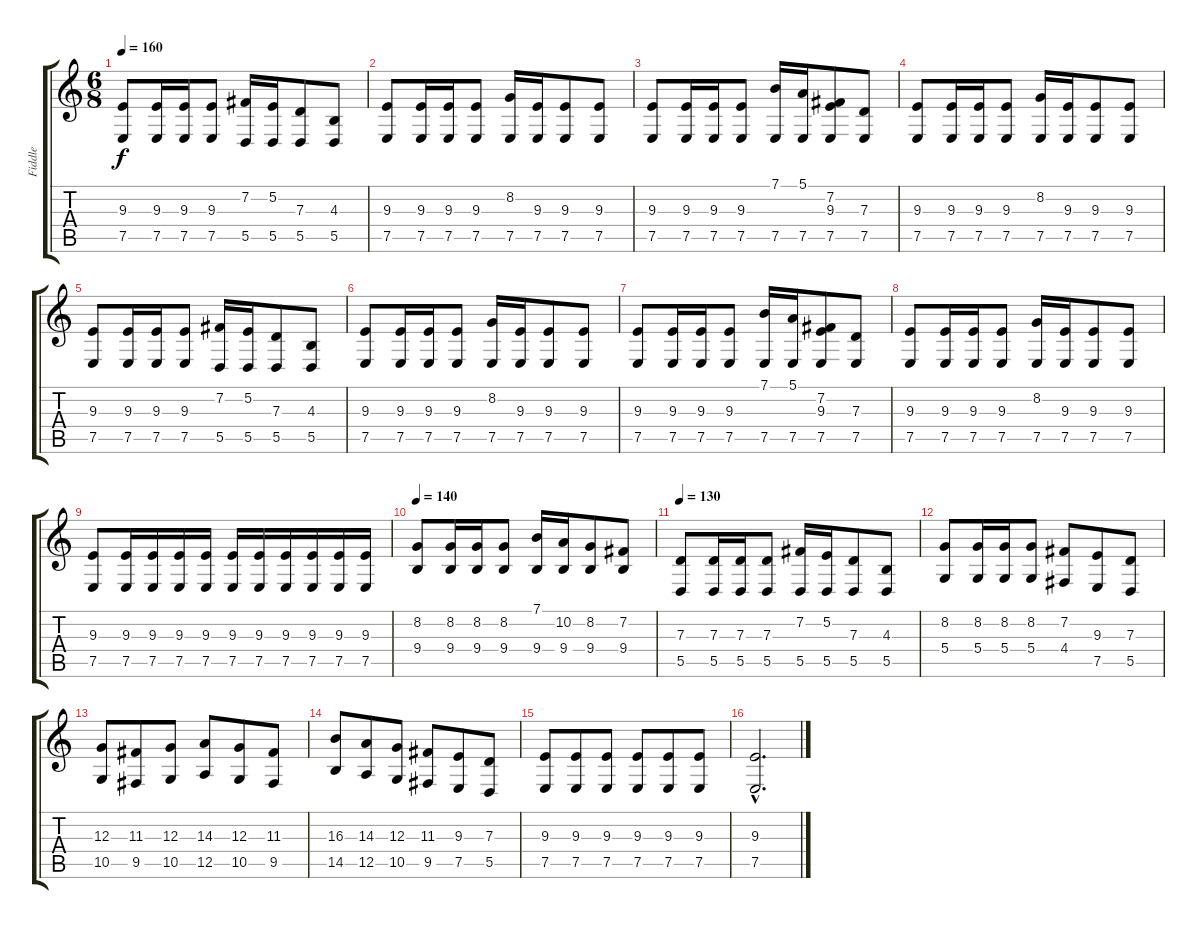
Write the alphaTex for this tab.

\track ("Fiddle" "Fiddle") {instrument fiddle}
\staff {score tabs}
\tuning (E4 B3 G3 D3 A2 E2) {hide}
\ts (6 8)
\tempo 160
\clef g2
\ks c
(9.3 7.5).8{dy f} (9.3 7.5).16 (9.3 7.5).16 (9.3 7.5).8 (7.2 5.5).16 (5.2 5.5).16 (7.3 5.5).8 (4.3 5.5).8 |
(9.3 7.5).8 (9.3 7.5).16 (9.3 7.5).16 (9.3 7.5).8 (8.2 7.5).16 (9.3 7.5).16 (9.3 7.5).8 (9.3 7.5).8 |
(9.3 7.5).8 (9.3 7.5).16 (9.3 7.5).16 (9.3 7.5).8 (7.1 7.5).16 (5.1 7.5).16 (7.2 9.3 7.5).8 (7.3 7.5).8 |
(9.3 7.5).8 (9.3 7.5).16 (9.3 7.5).16 (9.3 7.5).8 (8.2 7.5).16 (9.3 7.5).16 (9.3 7.5).8 (9.3 7.5).8 |
(9.3 7.5).8 (9.3 7.5).16 (9.3 7.5).16 (9.3 7.5).8 (7.2 5.5).16 (5.2 5.5).16 (7.3 5.5).8 (4.3 5.5).8 |
(9.3 7.5).8 (9.3 7.5).16 (9.3 7.5).16 (9.3 7.5).8 (8.2 7.5).16 (9.3 7.5).16 (9.3 7.5).8 (9.3 7.5).8 |
(9.3 7.5).8 (9.3 7.5).16 (9.3 7.5).16 (9.3 7.5).8 (7.1 7.5).16 (5.1 7.5).16 (7.2 9.3 7.5).8 (7.3 7.5).8 |
(9.3 7.5).8 (9.3 7.5).16 (9.3 7.5).16 (9.3 7.5).8 (8.2 7.5).16 (9.3 7.5).16 (9.3 7.5).8 (9.3 7.5).8 |
(9.3 7.5).8 (9.3 7.5).16 (9.3 7.5).16 (9.3 7.5).16 (9.3 7.5).16 (9.3 7.5).16 (9.3 7.5).16 (9.3 7.5).16 (9.3 7.5).16 (9.3 7.5).16 (9.3 7.5).16 |
\tempo 140
(8.2 9.4).8 (8.2 9.4).16 (8.2 9.4).16 (8.2 9.4).8 (7.1 9.4).16 (10.2 9.4).16 (8.2 9.4).8 (7.2 9.4).8 |
\tempo 130
(7.3 5.5).8 (7.3 5.5).16 (7.3 5.5).16 (7.3 5.5).8 (7.2 5.5).16 (5.2 5.5).16 (7.3 5.5).8 (4.3 5.5).8 |
(8.2 5.4).8 (8.2 5.4).16 (8.2 5.4).16 (8.2 5.4).8 (7.2 4.4).8 (9.3 7.5).8 (7.3 5.5).8 |
(12.3 10.5).8 (11.3 9.5).8 (12.3 10.5).8 (14.3 12.5).8 (12.3 10.5).8 (11.3 9.5).8 |
(16.3 14.5).8 (14.3 12.5).8 (12.3 10.5).8 (11.3 9.5).8 (9.3 7.5).8 (7.3 5.5).8 |
(9.3 7.5).8 (9.3 7.5).8 (9.3 7.5).8 (9.3 7.5).8 (9.3 7.5).8 (9.3 7.5).8 |
(9.3{hac} 7.5{hac}).2{d volume 10}
